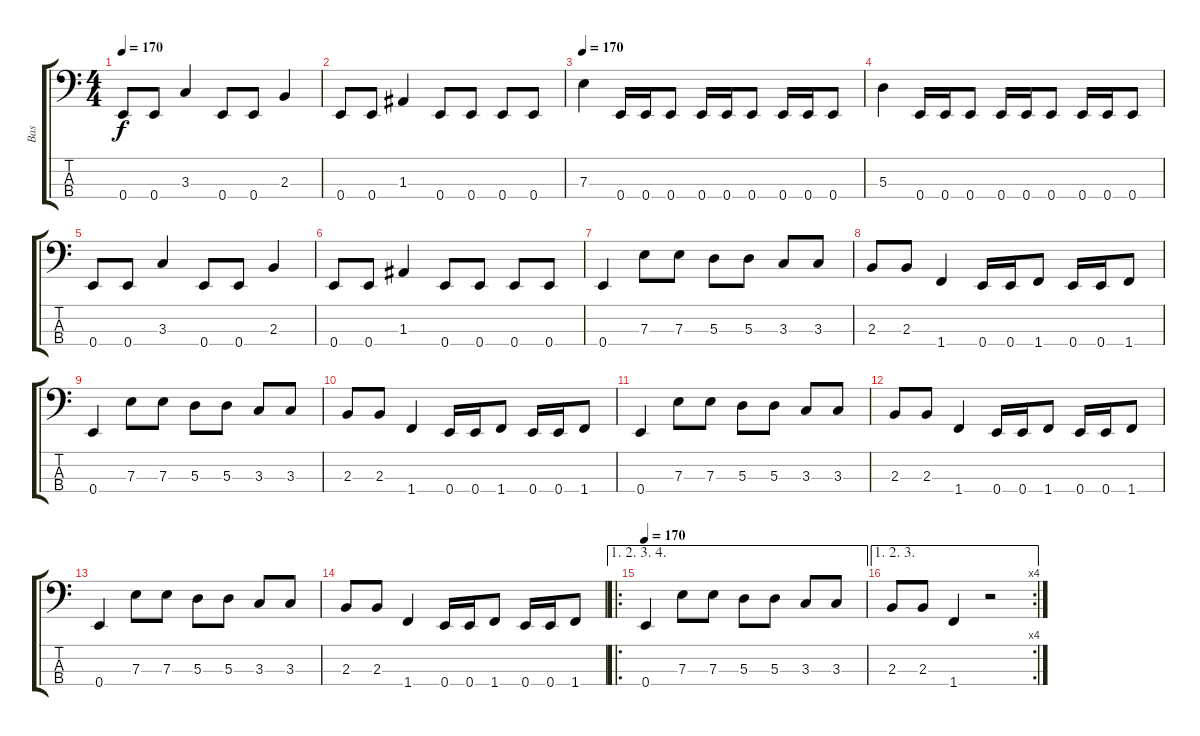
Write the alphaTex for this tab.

\track ("Bas" "Bas") {instrument electricbassfinger}
\staff {score tabs}
\tuning (G2 D2 A1 E1) {hide}
\ts (4 4)
\tempo 170
\clef f4
\ks c
0.4.8{dy f} 0.4.8 3.3.4 0.4.8 0.4.8 2.3.4 |
0.4.8 0.4.8 1.3.4 0.4.8 0.4.8 0.4.8 0.4.8 |
\tempo 170
7.3.4 0.4.16 0.4.16 0.4.8 0.4.16 0.4.16 0.4.8 0.4.16 0.4.16 0.4.8 |
5.3.4 0.4.16 0.4.16 0.4.8 0.4.16 0.4.16 0.4.8 0.4.16 0.4.16 0.4.8 |
0.4.8 0.4.8 3.3.4 0.4.8 0.4.8 2.3.4 |
0.4.8 0.4.8 1.3.4 0.4.8 0.4.8 0.4.8 0.4.8 |
0.4.4 7.3.8 7.3.8 5.3.8 5.3.8 3.3.8 3.3.8 |
2.3.8 2.3.8 1.4.4 0.4.16 0.4.16 1.4.8 0.4.16 0.4.16 1.4.8 |
0.4.4 7.3.8 7.3.8 5.3.8 5.3.8 3.3.8 3.3.8 |
2.3.8 2.3.8 1.4.4 0.4.16 0.4.16 1.4.8 0.4.16 0.4.16 1.4.8 |
0.4.4 7.3.8 7.3.8 5.3.8 5.3.8 3.3.8 3.3.8 |
2.3.8 2.3.8 1.4.4 0.4.16 0.4.16 1.4.8 0.4.16 0.4.16 1.4.8 |
0.4.4 7.3.8 7.3.8 5.3.8 5.3.8 3.3.8 3.3.8 |
2.3.8 2.3.8 1.4.4 0.4.16 0.4.16 1.4.8 0.4.16 0.4.16 1.4.8 |
\ae (1 2 3 4)
\ro
\tempo 170
0.4.4 7.3.8 7.3.8 5.3.8 5.3.8 3.3.8 3.3.8 |
\ae (1 2 3)
\rc 4
2.3.8 2.3.8 1.4.4 r.2
